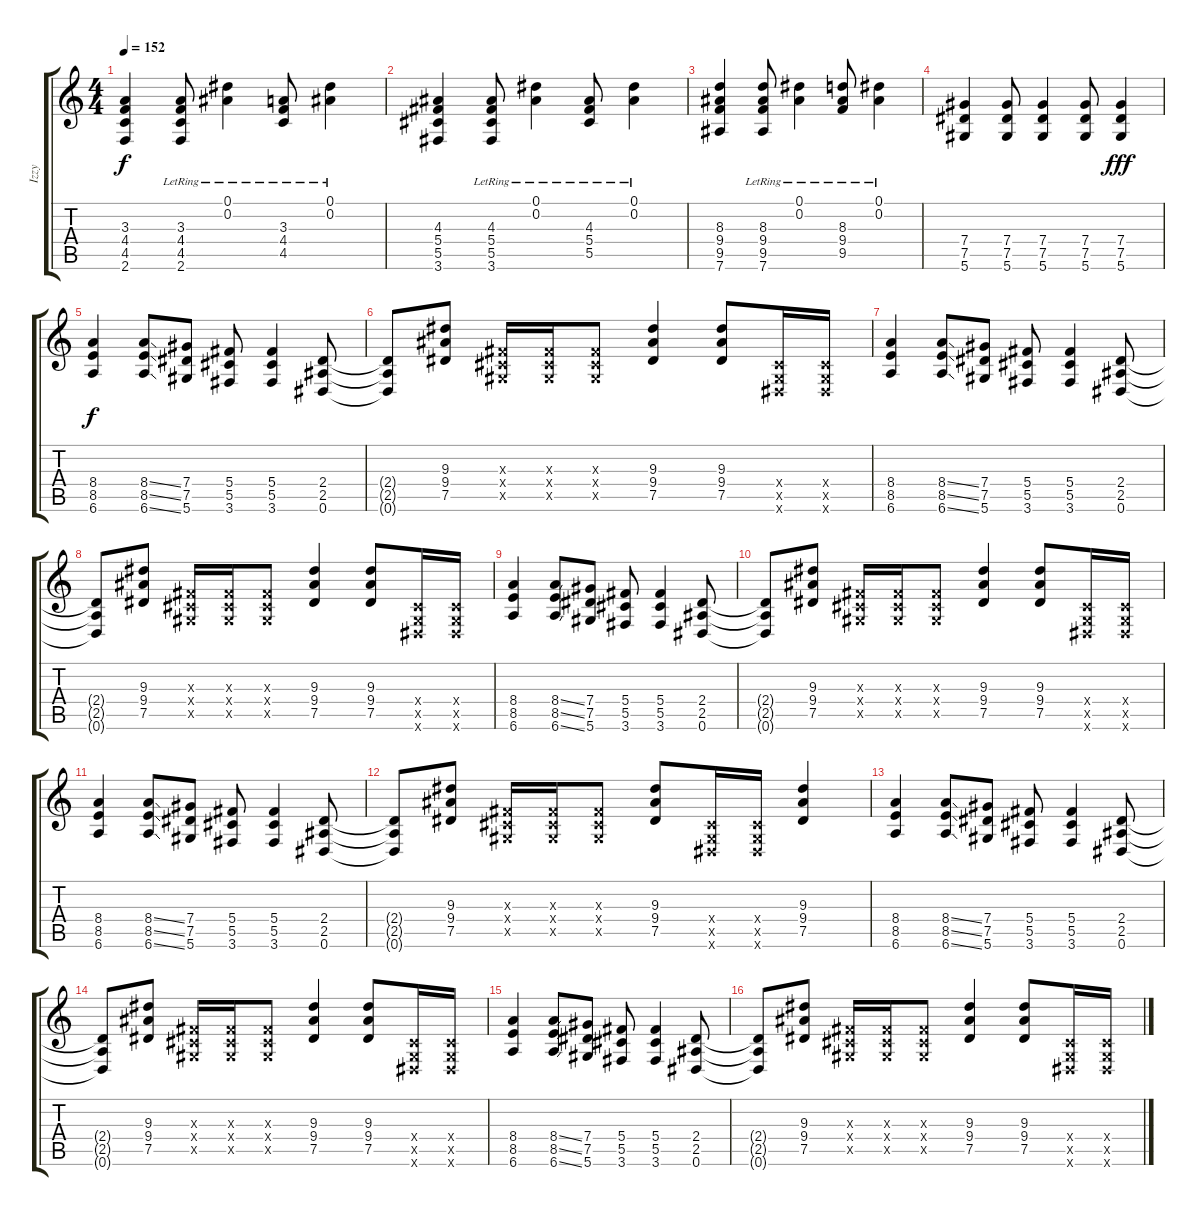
\track ("Izzy" "Izzy") {instrument distortionguitar}
\staff {score tabs}
\tuning (Eb4 Bb3 Gb3 Db3 Ab2 Eb2) {hide}
\ts (4 4)
\tempo 152
\clef g2
\ks c
(3.3 4.4 4.5 2.6).4{dy f} (3.3{lr} 4.4{lr} 4.5{lr} 2.6{lr}).8 (0.1{lr} 0.2{lr}).4 (3.3{lr} 4.4{lr} 4.5{lr}).8 (0.1{lr} 0.2{lr}).4 |
(4.3 5.4 5.5 3.6).4 (4.3{lr} 5.4{lr} 5.5{lr} 3.6{lr}).8 (0.1{lr} 0.2{lr}).4 (4.3{lr} 5.4{lr} 5.5{lr}).8 (0.1{lr} 0.2{lr}).4 |
(8.3 9.4 9.5 7.6).4 (8.3{lr} 9.4{lr} 9.5{lr} 7.6{lr}).8 (0.1{lr} 0.2{lr}).4 (8.3{lr} 9.4{lr} 9.5{lr}).8 (0.1{lr} 0.2{lr}).4 |
(7.4 7.5 5.6).4{instrument distortionguitar} (7.4 7.5 5.6).8 (7.4 7.5 5.6).4 (7.4 7.5 5.6).8 (7.4 7.5 5.6).4{dy fff} |
(8.4 8.5 6.6).4{dy f} (8.4{ss} 8.5{ss} 6.6{ss}).8 (7.4 7.5 5.6).8 (5.4 5.5 3.6).8 (5.4 5.5 3.6).4 (2.4 2.5 0.6).8 |
(2.4{t} 2.5{t} 0.6{t}).8 (9.3 9.4 7.5).8 (0.3{x} 0.4{x} 0.5{x}).16 (0.3{x} 0.4{x} 0.5{x}).16 (0.3{x} 0.4{x} 0.5{x}).8 (9.3 9.4 7.5).4 (9.3 9.4 7.5).8 (0.4{x} 0.5{x} 0.6{x}).16 (0.4{x} 0.5{x} 0.6{x}).16 |
(8.4 8.5 6.6).4 (8.4{ss} 8.5{ss} 6.6{ss}).8 (7.4 7.5 5.6).8 (5.4 5.5 3.6).8 (5.4 5.5 3.6).4 (2.4 2.5 0.6).8 |
(2.4{t} 2.5{t} 0.6{t}).8 (9.3 9.4 7.5).8 (0.3{x} 0.4{x} 0.5{x}).16 (0.3{x} 0.4{x} 0.5{x}).16 (0.3{x} 0.4{x} 0.5{x}).8 (9.3 9.4 7.5).4 (9.3 9.4 7.5).8 (0.4{x} 0.5{x} 0.6{x}).16 (0.4{x} 0.5{x} 0.6{x}).16 |
(8.4 8.5 6.6).4 (8.4{ss} 8.5{ss} 6.6{ss}).8 (7.4 7.5 5.6).8 (5.4 5.5 3.6).8 (5.4 5.5 3.6).4 (2.4 2.5 0.6).8 |
(2.4{t} 2.5{t} 0.6{t}).8 (9.3 9.4 7.5).8 (0.3{x} 0.4{x} 0.5{x}).16 (0.3{x} 0.4{x} 0.5{x}).16 (0.3{x} 0.4{x} 0.5{x}).8 (9.3 9.4 7.5).4 (9.3 9.4 7.5).8 (0.4{x} 0.5{x} 0.6{x}).16 (0.4{x} 0.5{x} 0.6{x}).16 |
(8.4 8.5 6.6).4 (8.4{ss} 8.5{ss} 6.6{ss}).8 (7.4 7.5 5.6).8 (5.4 5.5 3.6).8 (5.4 5.5 3.6).4 (2.4 2.5 0.6).8 |
(2.4{t} 2.5{t} 0.6{t}).8 (9.3 9.4 7.5).8 (0.3{x} 0.4{x} 0.5{x}).16 (0.3{x} 0.4{x} 0.5{x}).16 (0.3{x} 0.4{x} 0.5{x}).8 (9.3 9.4 7.5).8 (0.4{x} 0.5{x} 0.6{x}).16 (0.4{x} 0.5{x} 0.6{x}).16 (9.3 9.4 7.5).4 |
(8.4 8.5 6.6).4 (8.4{ss} 8.5{ss} 6.6{ss}).8 (7.4 7.5 5.6).8 (5.4 5.5 3.6).8 (5.4 5.5 3.6).4 (2.4 2.5 0.6).8 |
(2.4{t} 2.5{t} 0.6{t}).8 (9.3 9.4 7.5).8 (0.3{x} 0.4{x} 0.5{x}).16 (0.3{x} 0.4{x} 0.5{x}).16 (0.3{x} 0.4{x} 0.5{x}).8 (9.3 9.4 7.5).4 (9.3 9.4 7.5).8 (0.4{x} 0.5{x} 0.6{x}).16 (0.4{x} 0.5{x} 0.6{x}).16 |
(8.4 8.5 6.6).4 (8.4{ss} 8.5{ss} 6.6{ss}).8 (7.4 7.5 5.6).8 (5.4 5.5 3.6).8 (5.4 5.5 3.6).4 (2.4 2.5 0.6).8 |
(2.4{t} 2.5{t} 0.6{t}).8 (9.3 9.4 7.5).8 (0.3{x} 0.4{x} 0.5{x}).16 (0.3{x} 0.4{x} 0.5{x}).16 (0.3{x} 0.4{x} 0.5{x}).8 (9.3 9.4 7.5).4 (9.3 9.4 7.5).8 (0.4{x} 0.5{x} 0.6{x}).16 (0.4{x} 0.5{x} 0.6{x}).16
